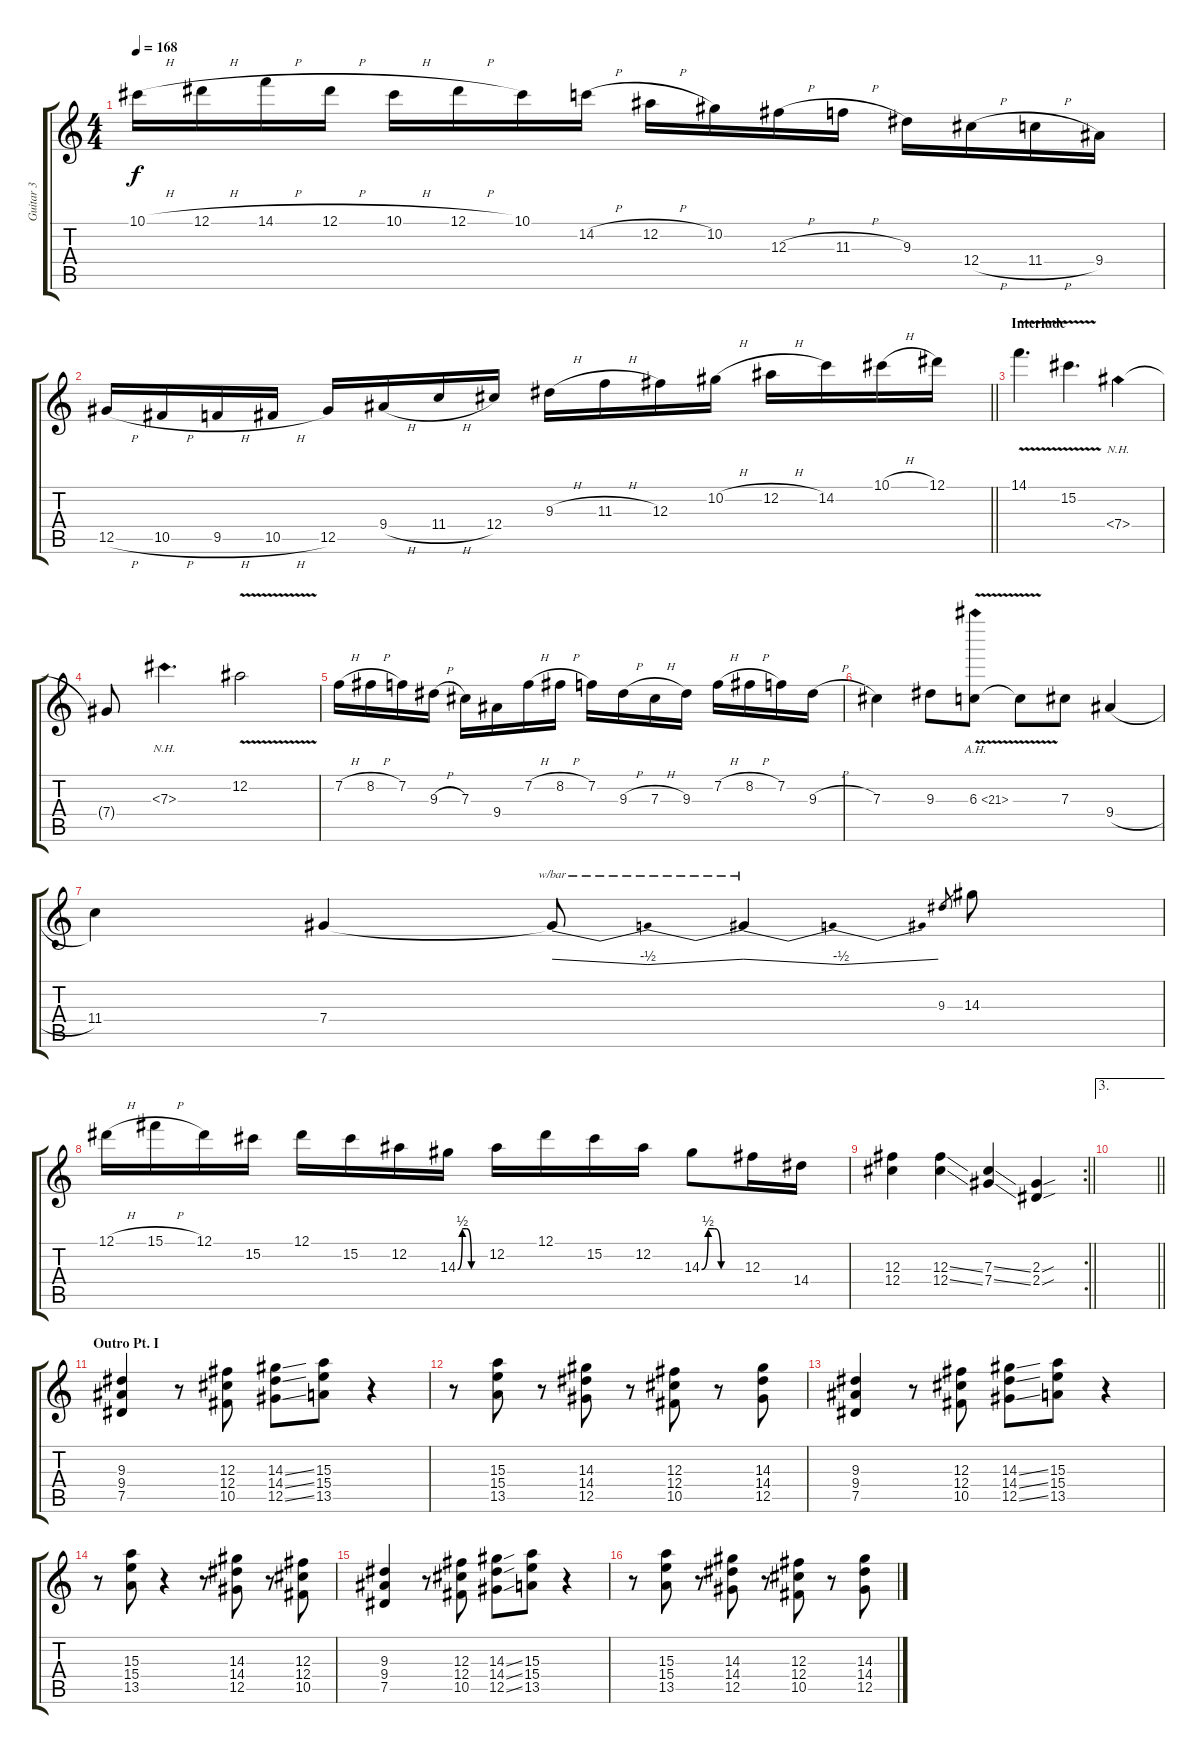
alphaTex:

\track ("Guitar 3" "Guitar 3") {instrument distortionguitar}
\staff {score tabs}
\tuning (Eb4 Bb3 Gb3 Db3 Ab2 Eb2) {hide}
\ts (4 4)
\tempo 168
\clef g2
\ks c
10.1{h}.16{dy f} 12.1{h}.16 14.1{h}.16 12.1{h}.16 10.1{h}.16 12.1{h}.16 10.1.16 14.2{h}.16 12.2{h}.16 10.2.16 12.3{h}.16 11.3{h}.16 9.3.16 12.4{h}.16 11.4{h}.16 9.4.16 |
\barLineRight lightlight
12.5{h}.16 10.5{h}.16 9.5{h}.16 10.5{h}.16 12.5.16 9.4{h}.16 11.4{h}.16 12.4.16 9.3{h}.16 11.3{h}.16 12.3.16 10.2{h}.16 12.2{h}.16 14.2.16 10.1{h}.16 12.1.16 |
\section ("" "Interlude")
14.1{v}.4{d} 15.2{v}.4{d} 7.4{nh}.4 |
7.4{t}.8 7.3{nh}.4{d} 12.2{v}.2 |
7.2{h}.16 8.2{h}.16 7.2.16 9.3{h}.16 7.3.16 9.4.16 7.2{h}.16 8.2{h}.16 7.2.16 9.3{h}.16 7.3{h}.16 9.3.16 7.2{h}.16 8.2{h}.16 7.2.16 9.3{h}.16 |
7.3.4 9.3.8 6.3{ah 15 v}.8 6.3{t}.8 7.3.8 9.4{h}.4 |
11.4.4 7.4.4 7.4{t}.8{tbe (dip default 0 0 30 -2 60 0)} 7.4{t}.4{tbe (dip default 0 0 30 -2 60 0)} 9.3.8{gr} 14.3.8 |
12.1{h}.16 15.1{h}.16 12.1.16 15.2.16 12.1.16 15.2.16 12.2.16 14.3{be (custom 0 0 10 2 20 2 30 0 60 0)}.16 12.2.16 12.1.16 15.2.16 12.2.16 14.3{be (custom 0 0 10 2 20 2 30 0 60 0)}.8 12.3.16 14.4.16 |
\rc 2
\barLineRight lightlight
(12.3 12.4).4 (12.3{ss} 12.4{ss}).4 (7.3{ss} 7.4{ss}).4 (2.3{sou} 2.4{sou}).4 |
\ae 3
\barLineRight lightlight
|
\section ("" "Outro Pt. I")
(9.3 9.4 7.5).4 r.8 (12.3 12.4 10.5).8 (14.3{ss} 14.4{ss} 12.5{ss}).8 (15.3 15.4 13.5).8 r.4 |
r.8 (15.3 15.4 13.5).8 r.8 (14.3 14.4 12.5).8 r.8 (12.3 12.4 10.5).8 r.8 (14.3 14.4 12.5).8 |
(9.3 9.4 7.5).4 r.8 (12.3 12.4 10.5).8 (14.3{ss} 14.4{ss} 12.5{ss}).8 (15.3 15.4 13.5).8 r.4 |
r.8 (15.3 15.4 13.5).8 r.4 r.8 (14.3 14.4 12.5).8 r.8 (12.3 12.4 10.5).8 |
(9.3 9.4 7.5).4 r.8 (12.3 12.4 10.5).8 (14.3{ss} 14.4{ss} 12.5{ss}).8 (15.3 15.4 13.5).8 r.4 |
r.8 (15.3 15.4 13.5).8 r.8 (14.3 14.4 12.5).8 r.8 (12.3 12.4 10.5).8 r.8 (14.3 14.4 12.5).8
